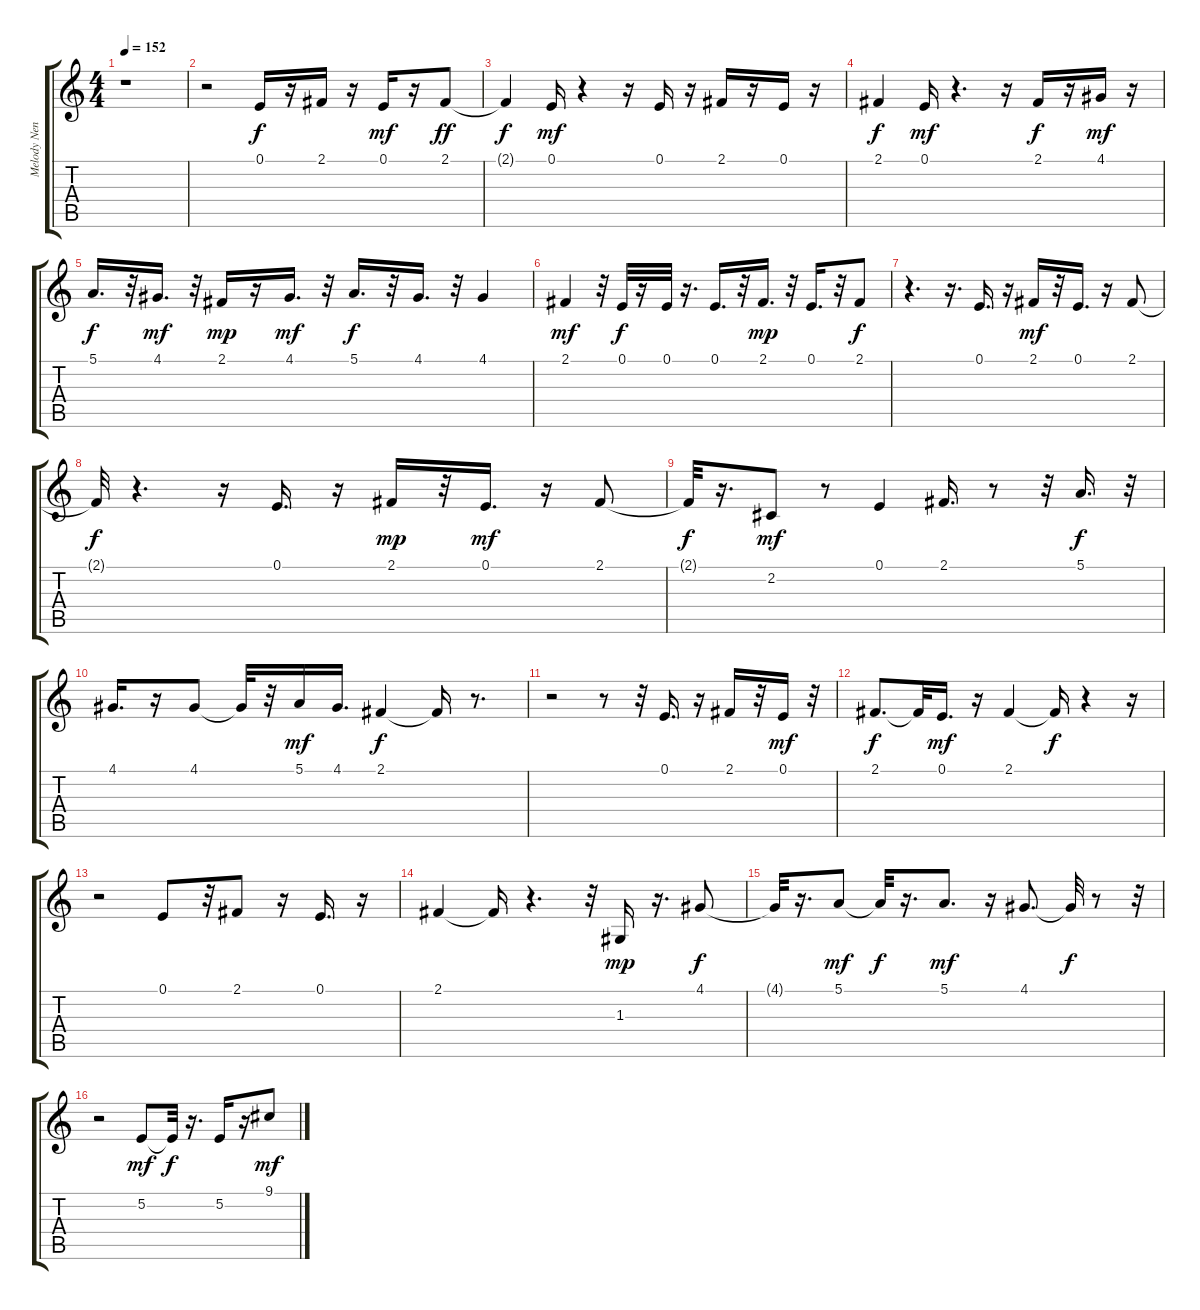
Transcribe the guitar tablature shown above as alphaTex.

\track ("Melody Neneh" "Melody Nen") {instrument oboe}
\staff {score tabs}
\tuning (E4 B3 G3 D3 A2 E2) {hide}
\ts (4 4)
\tempo 152
\clef g2
\ks c
r.1{dy f} |
r.2 0.1.16 r.16 2.1.16 r.16 0.1.16{dy mf} r.16 2.1.8{dy ff} |
2.1{t}.4{dy f} 0.1.16{dy mf} r.4 r.16 0.1.16 r.16 2.1.16 r.16 0.1.16 r.16 |
2.1.4{dy f} 0.1.16{dy mf} r.4{d} r.16 2.1.16{dy f} r.16 4.1.16{dy mf} r.16 |
5.1.16{d dy f} r.32 4.1.16{d dy mf} r.32 2.1.16{dy mp} r.16 4.1.16{d dy mf} r.32 5.1.16{d dy f} r.32 4.1.16{d} r.32 4.1.4 |
2.1.4{dy mf} r.32 0.1.32{dy f} r.16 0.1.32 r.16{d} 0.1.16{d} r.32 2.1.16{d dy mp} r.32 0.1.16{d} r.32 2.1.8{dy f} |
r.4{d} r.16{d} 0.1.16{d} r.16 2.1.16{dy mf} r.32 0.1.16{d} r.16 2.1.8 |
2.1{t}.32{dy f} r.4{d} r.16 0.1.16{d} r.16 2.1.16{dy mp} r.32 0.1.16{d dy mf} r.16 2.1.8 |
2.1{t}.32{dy f} r.16{d} 2.2.8{dy mf} r.8 0.1.4 2.1.16{d} r.8 r.32 5.1.16{d dy f} r.32 |
4.1.16{d} r.16 4.1.8 4.1{t}.32 r.32 5.1.16{dy mf} 4.1.16{d} 2.1.4{dy f} 2.1{t}.16 r.8{d} |
r.2 r.8 r.32 0.1.16{d} r.16 2.1.16 r.32 0.1.16{dy mf} r.32 |
2.1.8{d dy f} 2.1{t}.32 0.1.16{d dy mf} r.16 2.1.4 2.1{t}.16{dy f} r.4 r.16 |
r.2 0.1.8 r.32 2.1.8 r.16 0.1.16{d} r.16 |
2.1.4 2.1{t}.16 r.4{d} r.32 1.3.16{dy mp} r.16{d} 4.1.8{dy f} |
4.1{t}.32 r.16{d} 5.1.8{dy mf} 5.1{t}.32{dy f} r.16{d} 5.1.8{d dy mf} r.16 4.1.8{d} 4.1{t}.32{dy f} r.8 r.32 |
r.2 5.2.8{dy mf} 5.2{t}.32{dy f} r.16{d} 5.2.16 r.16 9.1.8{dy mf}
